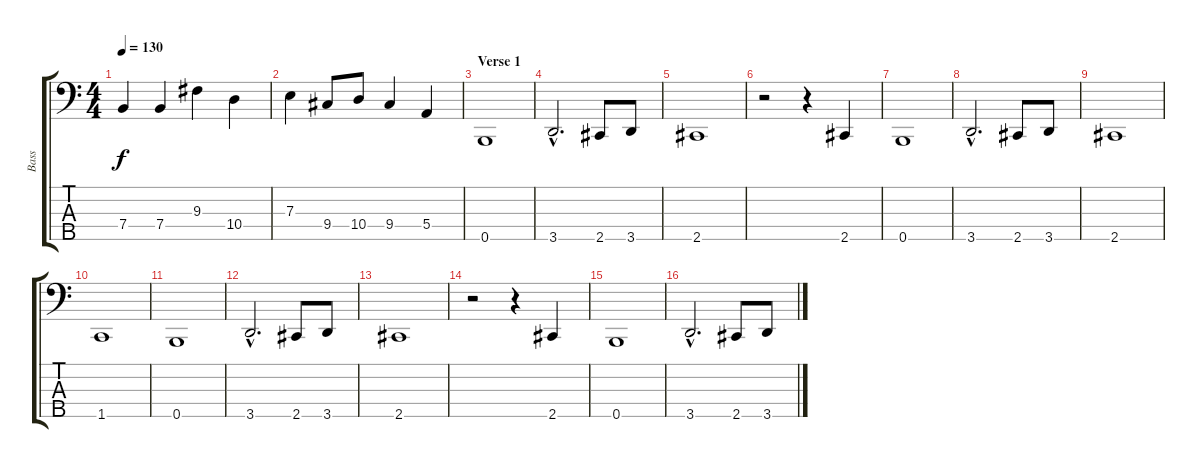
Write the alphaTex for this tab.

\track ("Bass" "Bass") {instrument electricbasspick}
\staff {score tabs}
\tuning (G2 D2 A1 E1 B0) {hide}
\ts (4 4)
\tempo 130
\clef f4
\ks c
7.4.4{dy f} 7.4.4 9.3.4 10.4.4 |
7.3.4 9.4.8 10.4.8 9.4.4 5.4.4 |
\section ("" "Verse 1")
0.5.1 |
3.5{hac}.2{d} 2.5.8 3.5.8 |
2.5.1 |
r.2 r.4 2.5.4 |
0.5.1 |
3.5{hac}.2{d} 2.5.8 3.5.8 |
2.5.1 |
1.5.1 |
0.5.1 |
3.5{hac}.2{d} 2.5.8 3.5.8 |
2.5.1 |
r.2 r.4 2.5.4 |
0.5.1 |
3.5{hac}.2{d} 2.5.8 3.5.8
